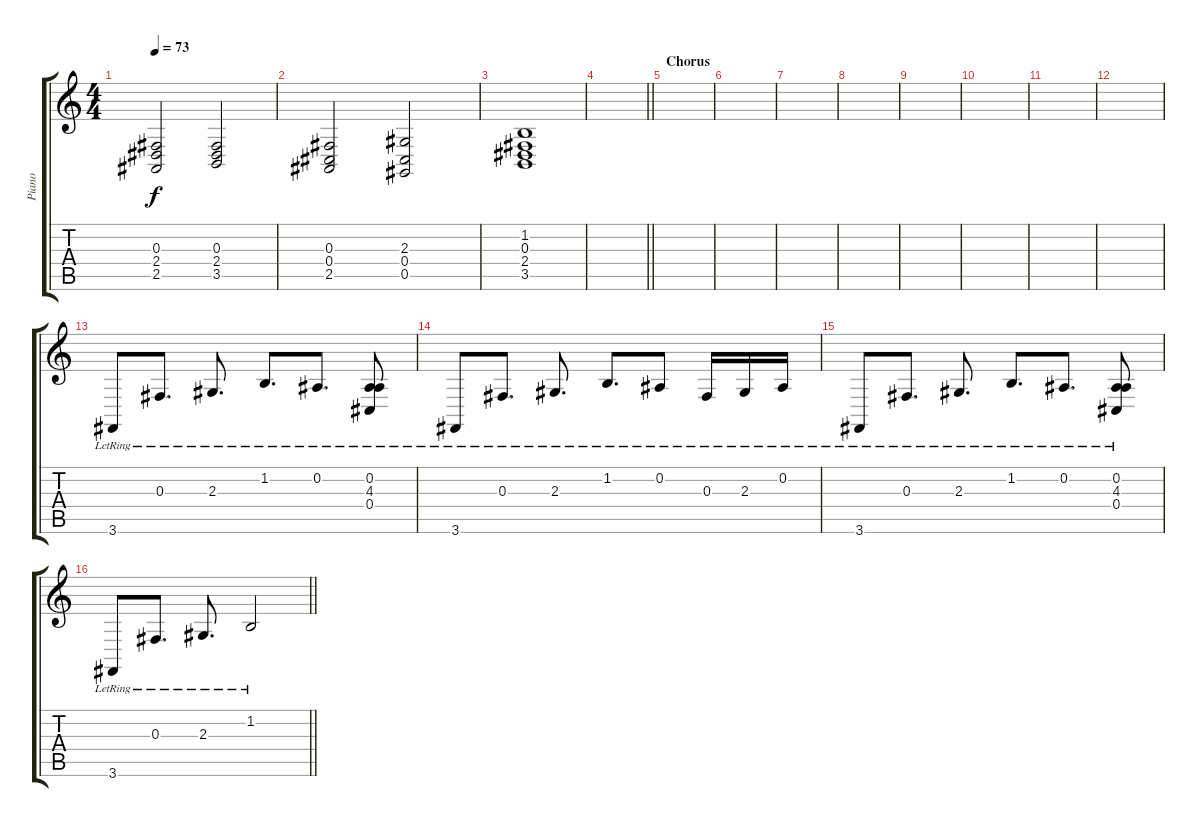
\track ("Piano" "Piano") {instrument brightacousticpiano}
\staff {score tabs}
\tuning (Eb4 Bb3 Gb3 Db3 Ab2 Eb2) {hide}
\ts (4 4)
\tempo 73
\clef g2
\ks c
(0.3 2.4 2.5).2{dy f} (0.3 2.4 3.5).2 |
(0.3 0.4 2.5).2 (2.3 0.4 0.5).2 |
(1.2 0.3 2.4 3.5).1 |
\barLineRight lightlight
|
\section ("" "Chorus")
|
|
|
|
|
|
|
|
3.6{lr}.8 0.3{lr}.8{d} 2.3{lr}.8{d} 1.2{lr}.8{d} 0.2{lr}.8{d} (0.2{lr} 4.3{lr} 0.4{lr}).8 |
3.6{lr}.8 0.3{lr}.8{d} 2.3{lr}.8{d} 1.2{lr}.8{d} 0.2{lr}.8 0.3{lr}.16 2.3{lr}.16 0.2{lr}.16 |
3.6{lr}.8 0.3{lr}.8{d} 2.3{lr}.8{d} 1.2{lr}.8{d} 0.2{lr}.8{d} (0.2{lr} 4.3{lr} 0.4{lr}).8 |
\barLineRight lightlight
3.6{lr}.8 0.3{lr}.8{d} 2.3{lr}.8{d} 1.2{lr}.2
